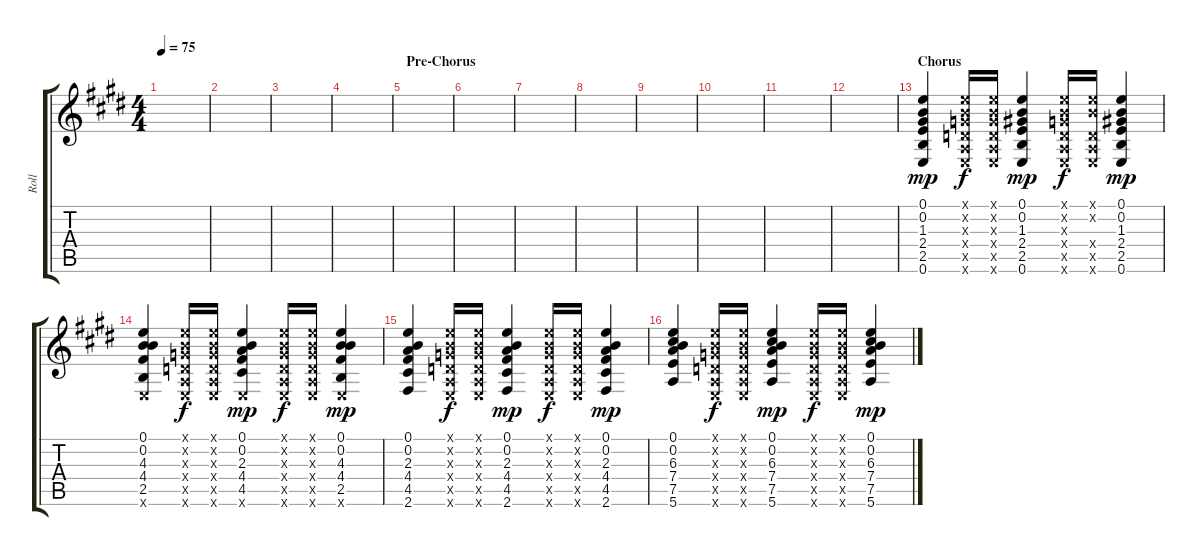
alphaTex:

\track ("Roll" "Roll") {instrument overdrivenguitar}
\staff {score tabs}
\tuning (E4 B3 G3 D3 A2 E2) {hide}
\ts (4 4)
\tempo 75
\clef g2
\ks e
|
|
|
|
\section ("" "Pre-Chorus")
|
|
|
|
|
|
|
|
\section ("" "Chorus")
(0.1 0.2 1.3 2.4 2.5 0.6).4{dy mp} (0.1{x} 0.2{x} 0.3{x} 0.4{x} 0.5{x} 0.6{x}).16{dy f} (0.1{x} 0.2{x} 0.3{x} 0.4{x} 0.5{x} 0.6{x}).16 (0.1 0.2 1.3 2.4 2.5 0.6).4{dy mp} (0.1{x} 0.2{x} 0.3{x} 0.4{x} 0.5{x} 0.6{x}).16{dy f} (0.1{x} 0.2{x} 0.4{x} 0.5{x} 0.6{x}).16 (0.1 0.2 1.3 2.4 2.5 0.6).4{dy mp} |
(0.1 0.2 4.3 4.4 2.5 0.6{x}).4 (0.1{x} 0.2{x} 0.3{x} 0.4{x} 0.5{x} 0.6{x}).16{dy f} (0.1{x} 0.2{x} 0.3{x} 0.4{x} 0.5{x} 0.6{x}).16 (0.1 0.2 2.3 4.4 4.5 0.6{x}).4{dy mp} (0.1{x} 0.2{x} 0.3{x} 0.4{x} 0.5{x} 0.6{x}).16{dy f} (0.1{x} 0.2{x} 0.3{x} 0.4{x} 0.5{x} 0.6{x}).16 (0.1 0.2 4.3 4.4 2.5 0.6{x}).4{dy mp} |
(0.1 0.2 2.3 4.4 4.5 2.6).4 (0.1{x} 0.2{x} 0.3{x} 0.4{x} 0.5{x} 0.6{x}).16{dy f} (0.1{x} 0.2{x} 0.3{x} 0.4{x} 0.5{x} 0.6{x}).16 (0.1 0.2 2.3 4.4 4.5 2.6).4{dy mp} (0.1{x} 0.2{x} 0.3{x} 0.4{x} 0.5{x} 0.6{x}).16{dy f} (0.1{x} 0.2{x} 0.3{x} 0.4{x} 0.5{x} 0.6{x}).16 (0.1 0.2 2.3 4.4 4.5 2.6).4{dy mp} |
(0.1 0.2 6.3 7.4 7.5 5.6).4 (0.1{x} 0.2{x} 0.3{x} 0.4{x} 0.5{x} 0.6{x}).16{dy f} (0.1{x} 0.2{x} 0.3{x} 0.4{x} 0.5{x} 0.6{x}).16 (0.1 0.2 6.3 7.4 7.5 5.6).4{dy mp} (0.1{x} 0.2{x} 0.3{x} 0.4{x} 0.5{x} 0.6{x}).16{dy f} (0.1{x} 0.2{x} 0.3{x} 0.4{x} 0.5{x} 0.6{x}).16 (0.1 0.2 6.3 7.4 7.5 5.6).4{dy mp}
